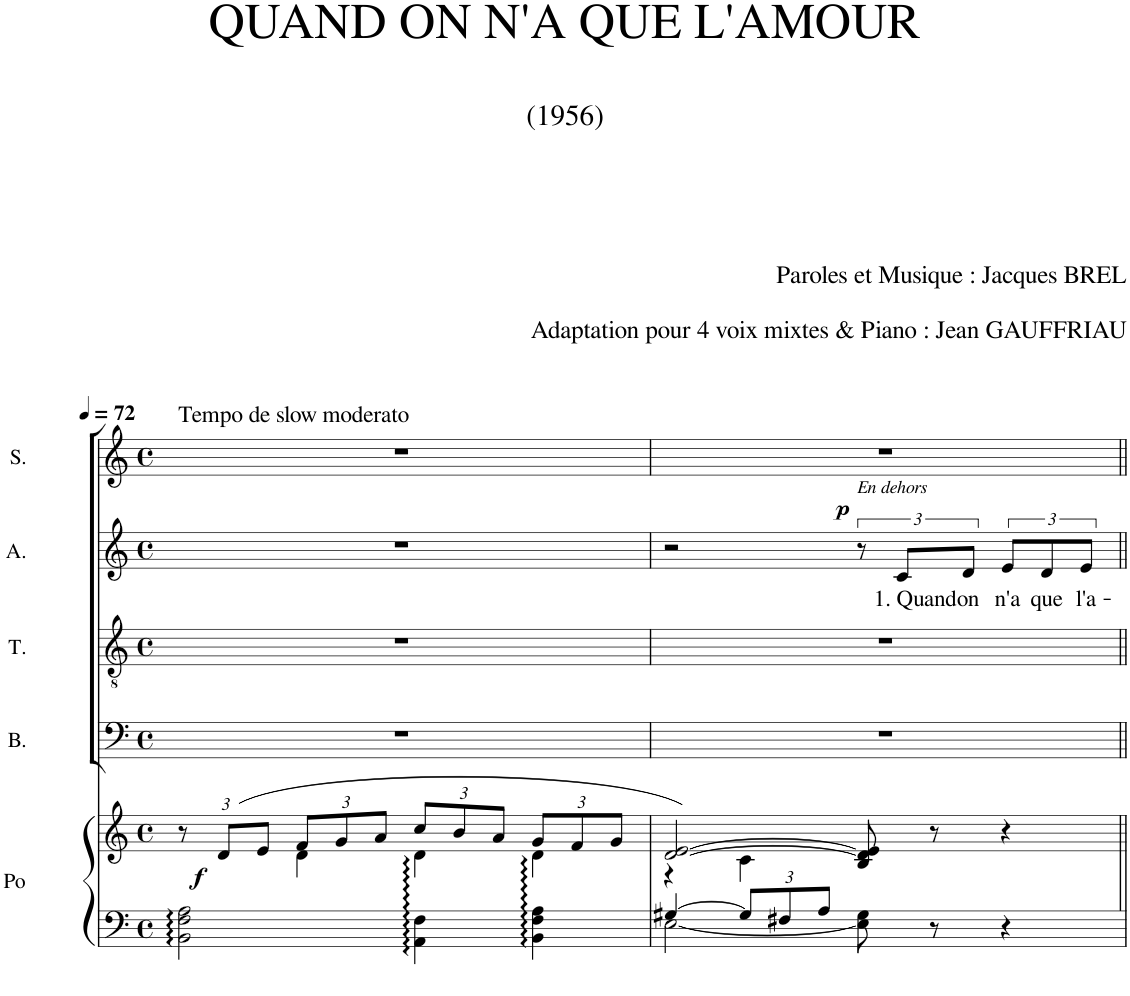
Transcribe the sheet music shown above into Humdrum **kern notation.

**kern	**kern	**dynam	**kern	**kern	**kern	**text	**dynam	**kern
*part5	*part5	*part5	*part4	*part3	*part2	*part2	*part2	*part1
*staff6	*staff5	*staff5/6	*staff4	*staff3	*staff2	*staff2	*staff2	*staff1
*I"Po	*	*	*I"B.	*I"T.	*I"A.	*	*	*I"S.
*I'Po	*	*	*I'B.	*I'T.	*I'A.	*	*	*I'S.
*clefF4	*clefG2	*	*clefF4	*clefGv2	*clefG2	*	*	*clefG2
*k[]	*k[]	*	*k[]	*k[]	*k[]	*	*	*k[]
*M4/4	*M4/4	*	*M4/4	*M4/4	*M4/4	*	*	*M4/4
*met(c)	*met(c)	*	*met(c)	*met(c)	*met(c)	*	*	*met(c)
*MM72	*MM72	*	*MM72	*MM72	*MM72	*	*	*MM72
*	*Xbrackettup	*	*	*	*	*	*	*
=1	=1	=1	=1	=1	=1	=1	=1	=1
*	*^	*	*	*	*	*	*	*
!	!	!	!	!	!	!	!	!	!LO:TX:a:t=Tempo de slow moderato
2BB\: 2F\: 2A\:	12r	4ryy	.	1r	1r	1r	.	.	1r
!	!	!	!LO:DY:b	!	!	!	!	!	!
.	(12d/L	.	f	.	.	.	.	.	.
.	12e/J	.	.	.	.	.	.	.	.
.	12f/L	4d\	.	.	.	.	.	.	.
.	12g/	.	.	.	.	.	.	.	.
.	12a/J	.	.	.	.	.	.	.	.
4AA\: 4F\:	12cc/L	4d\	.	.	.	.	.	.	.
.	12b/	.	.	.	.	.	.	.	.
.	12a/J	.	.	.	.	.	.	.	.
4BB\: 4F\: 4A\:	12g/L	4d\	.	.	.	.	.	.	.
.	12f/	.	.	.	.	.	.	.	.
.	12g/J	.	.	.	.	.	.	.	.
=2	=2	=2	=2	=2	=2	=2	=2	=2	=2
*^	*	*	*	*	*	*	*	*	*
[4G#X/	[2E\	[2d/ [2e/)	4r	.	1r	1r	2r	.	.	1r
*Xbrackettup	*	*	*	*	*	*	*	*	*	*
12G#/L]	.	.	4c\	.	.	.	.	.	.	.
12F#X/	.	.	.	.	.	.	.	.	.	.
12A/J	.	.	.	.	.	.	.	.	.	.
!	!	!	!	!	!	!	!LO:TX:a:i:t=En dehors	!	!	!
!	!	!	!	!	!	!	!	!	!LO:DY:a	!
8E\] 8G#\	2ryy	8B/ 8d/] 8e/]	2ryy	.	.	.	12r	.	p	.
!	!	!	!	!	!	!	!	!LO:LY:b	!	!
.	.	.	.	.	.	.	12c/L	1. Quand	.	.
8r	.	8r	.	.	.	.	.	.	.	.
!	!	!	!	!	!	!	!	!LO:LY:b	!	!
.	.	.	.	.	.	.	12d/J	on	.	.
!	!	!	!	!	!	!	!	!LO:LY:b	!	!
4r	.	4r	.	.	.	.	12e/L	n'a	.	.
!	!	!	!	!	!	!	!	!LO:LY:b	!	!
.	.	.	.	.	.	.	12d/	que	.	.
!	!	!	!	!	!	!	!	!LO:LY:b	!	!
.	.	.	.	.	.	.	12e/J	l'a-	.	.
*v	*v	*	*	*	*	*	*	*	*	*
*	*v	*v	*	*	*	*	*	*	*
=||	=||	=||	=||	=||	=||	=||	=||	=||
*-	*-	*-	*-	*-	*-	*-	*-	*-
